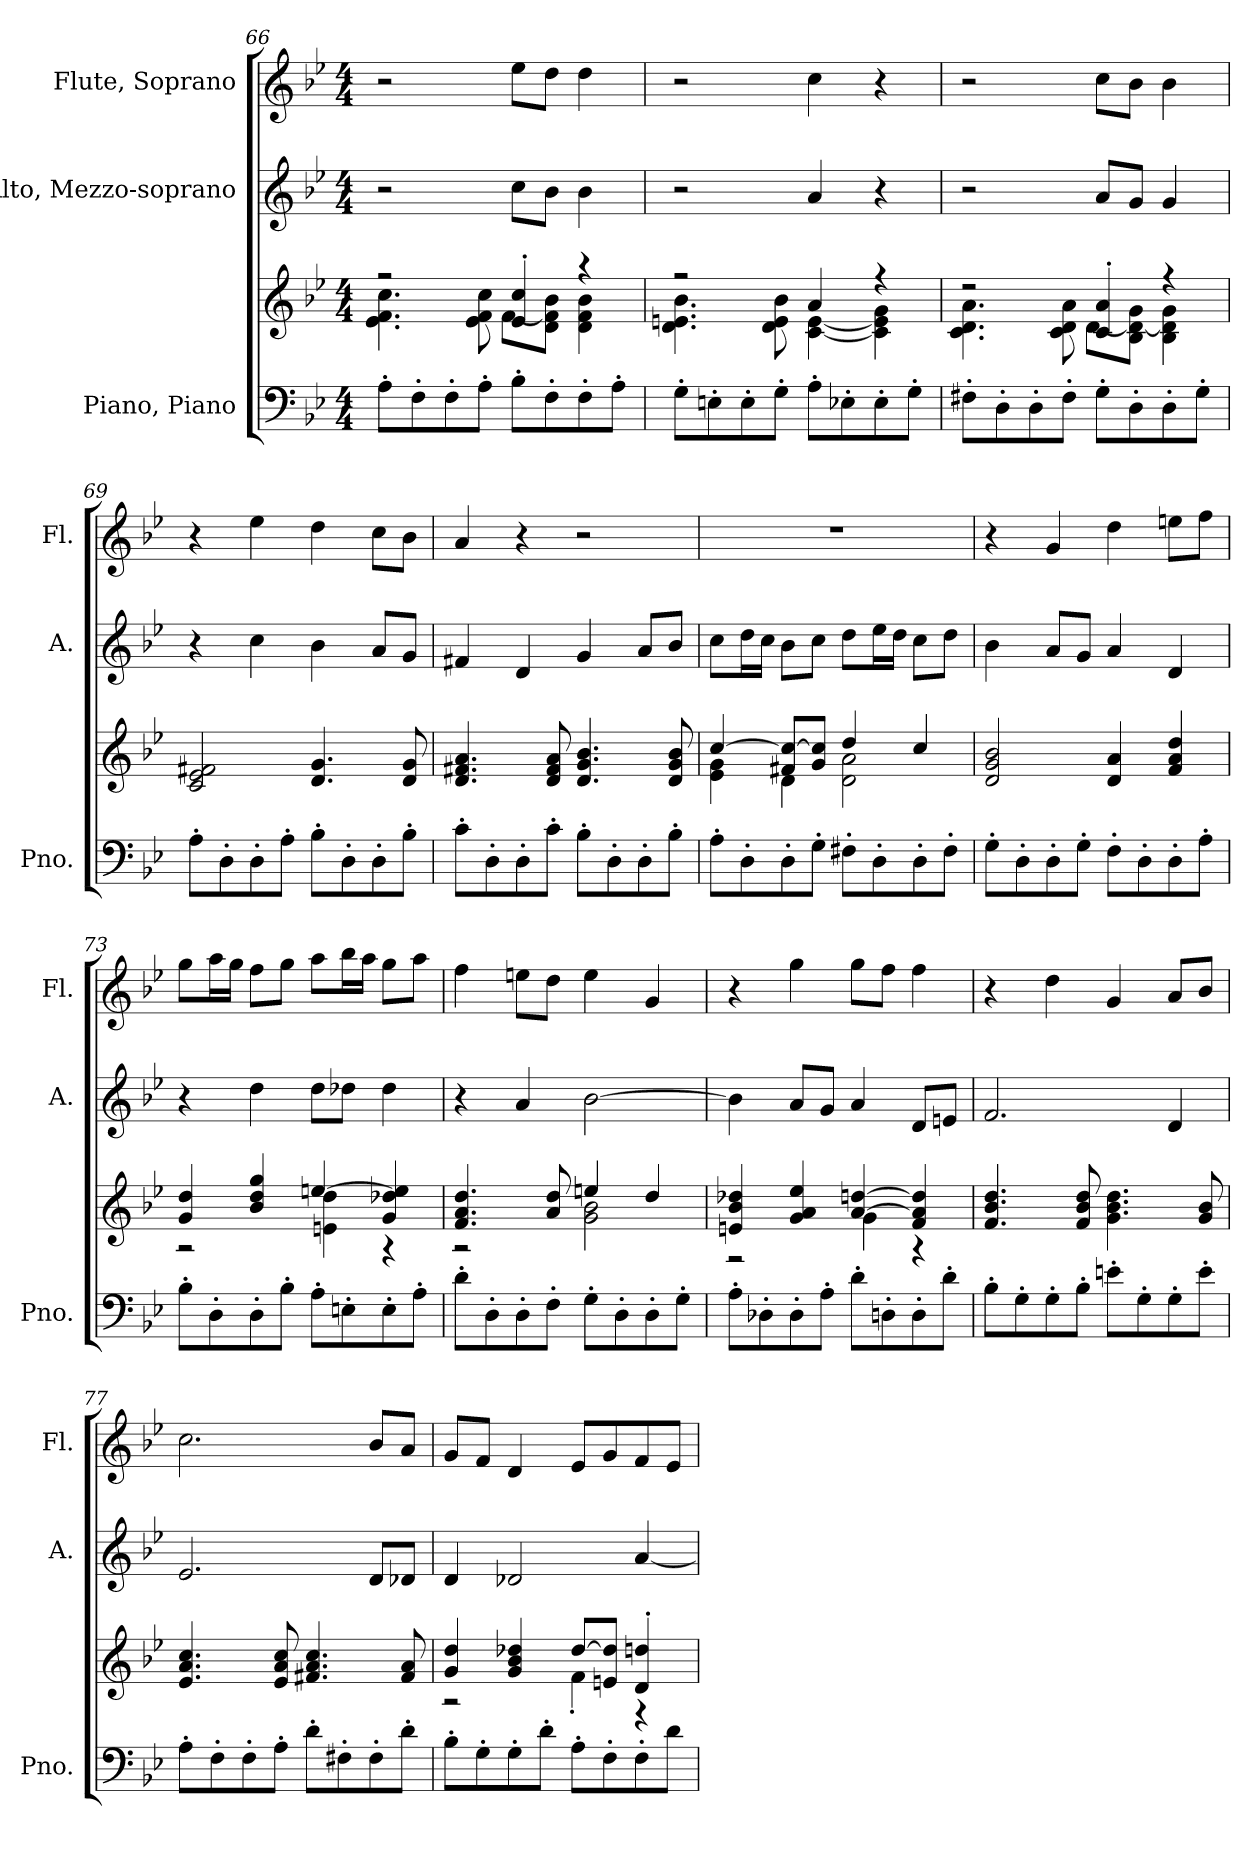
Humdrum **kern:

**kern	**kern	**kern	**kern
*part3	*part3	*part2	*part1
*staff4	*staff3	*staff2	*staff1
*I"Piano, Piano	*	*I"Alto, Mezzo-soprano	*I"Flute, Soprano
*I'Pno.	*	*I'A.	*I'Fl.
!!LO:LB:g=z
*clefF4	*clefG2	*clefG2	*clefG2
*k[b-e-]	*k[b-e-]	*k[b-e-]	*k[b-e-]
*M4/4	*M4/4	*M4/4	*M4/4
=66	=66	=66	=66
*	*^	*	*
8A'\L	2r	4.e-\ 4.f\ 4.cc\	2r	2r
8F'\	.	.	.	.
8F'\	.	.	.	.
8A'\J	.	8e-\ 8f\ 8cc\	.	.
8B-'\L	4e-/' 4cc/'	[8f\L	8cc\L	8ee-\L
8F'\	.	8d\ 8f\] 8b-\J	8b-\J	8dd\J
8F'\	4r	4d\ 4f\ 4b-\	4b-\	4dd\
8A'\J	.	.	.	.
=67	=67	=67	=67	=67
8G'\L	2r	4.d\ 4.en\ 4.b-\	2r	2r
8En'\	.	.	.	.
8E'\	.	.	.	.
8G'\J	.	8d\ 8e\ 8b-\	.	.
8A'\L	4a/	[4c\ [4e\	4a/	4cc\
8E-X'\	.	.	.	.
8E-'\	4r	4c\] 4e\] 4g\	4r	4r
8G'\J	.	.	.	.
=68	=68	=68	=68	=68
8F#X'\L	2r	4.c\ 4.d\ 4.a\	2r	2r
8D'\	.	.	.	.
8D'\	.	.	.	.
8F#'\J	.	8c\ 8d\ 8a\	.	.
8G'\L	4c/' 4a/'	[8d\L	8a/L	8cc\L
8D'\	.	8B-\ 8d\_ 8g\J	8g/J	8b-\J
8D'\	4r	4B-\ 4d\] 4g\	4g/	4b-\
8G'\J	.	.	.	.
*	*v	*v	*	*
=69	=69	=69	=69
8A'\L	2c/ 2e-/ 2f#X/	4r	4r
8D'\	.	.	.
8D'\	.	4cc\	4ee-\
8A'\J	.	.	.
8B-'\L	4.d/ 4.g/	4b-\	4dd\
8D'\	.	.	.
8D'\	.	8a/L	8cc\L
8B-'\J	8d/ 8g/	8g/J	8b-\J
!!LO:PB:g=z
=70	=70	=70	=70
8c'\L	4.d/ 4.f#X/ 4.a/	4f#X/	4a/
8D'\	.	.	.
8D'\	.	4d/	4r
8c'\J	8d/ 8f#/ 8a/	.	.
8B-'\L	4.d/ 4.g/ 4.b-/	4g/	2r
8D'\	.	.	.
8D'\	.	8a/L	.
8B-'\J	8d/ 8g/ 8b-/	8b-/J	.
=71	=71	=71	=71
*	*^	*	*
8A'\L	[4cc/	4e-\ 4g\	8cc\L	1r
8D'\	.	.	16dd\L	.
.	.	.	16cc\JJ	.
8D'\	8f#X/ 8cc/_L	4d\	8b-\L	.
8G'\J	8g/ 8cc/]J	.	8cc\J	.
8F#X'\L	4dd/	2d\ 2a\	8dd\L	.
8D'\	.	.	16ee-\L	.
.	.	.	16dd\JJ	.
8D'\	4cc/	.	8cc\L	.
8F#'\J	.	.	8dd\J	.
*	*v	*v	*	*
=72	=72	=72	=72
8G'\L	2d/ 2g/ 2b-/	4b-\	4r
8D'\	.	.	.
8D'\	.	8a/L	4g/
8G'\J	.	8g/J	.
8F'\L	4d/ 4a/	4a/	4dd\
8D'\	.	.	.
8D'\	4f/ 4a/ 4dd/	4d/	8een\L
8A'\J	.	.	8ff\J
=73	=73	=73	=73
*	*^	*	*
8B-'\L	4g/ 4dd/	2r	4r	8gg\L
8D'\	.	.	.	16aa\L
.	.	.	.	16gg\JJ
8D'\	4b-/ 4dd/ 4gg/	.	4dd\	8ff\L
8B-'\J	.	.	.	8gg\J
8A'\L	[4een/	4en\ 4dd\	8dd\L	8aa\L
8En'\	.	.	8dd-X\J	16bb-\L
.	.	.	.	16aa\JJ
8E'\	4g/ 4dd-X/ 4ee/]	4r	4dd-\	8gg\L
8A'\J	.	.	.	8aa\J
!!LO:LB:g=z
=74	=74	=74	=74	=74
8d'\L	4.f/ 4.a/ 4.dd/	2r	4r	4ff\
8D'\	.	.	.	.
8D'\	.	.	4a/	8een\L
8F'\J	8a/ 8dd/	.	.	8dd\J
8G'\L	4een/	2g\ 2b-\	[2b-\	4ee\
8D'\	.	.	.	.
8D'\	4dd/	.	.	4g/
8G'\J	.	.	.	.
=75	=75	=75	=75	=75
8A'\L	4en/ 4b-/ 4dd-X/	2r	4b-\]	4r
8D-X'\	.	.	.	.
8D-'\	4g/ 4a/ 4ee-/	.	8a/L	4gg\
8A'\J	.	.	8g/J	.
8d'\L	[4a/ [4ddn/	4g\	4a/	8gg\L
8Dn'\	.	.	.	8ff\J
8D'\	4f/ 4a/] 4dd/]	4r	8d/L	4ff\
8d'\J	.	.	8en/J	.
*	*v	*v	*	*
=76	=76	=76	=76
8B-'\L	4.f/ 4.b-/ 4.dd/	2.f/	4r
8G'\	.	.	.
8G'\	.	.	4dd\
8B-'\J	8f/ 8b-/ 8dd/	.	.
8en'\L	4.g\ 4.b-\ 4.dd\	.	4g/
8G'\	.	.	.
8G'\	.	4d/	8a/L
8e'\J	8g/ 8b-/	.	8b-/J
=77	=77	=77	=77
8A'\L	4.e-/ 4.a/ 4.cc/	2.e-/	2.cc\
8F'\	.	.	.
8F'\	.	.	.
8A'\J	8e-/ 8a/ 8cc/	.	.
8d'\L	4.f#X/ 4.a/ 4.cc/	.	.
8F#X'\	.	.	.
8F#'\	.	8d/L	8b-/L
8d'\J	8f#/ 8a/	8d-X/J	8a/J
!!LO:LB:g=z
=78	=78	=78	=78
*	*^	*	*
8B-'\L	4g/ 4dd/	2r	4d/	8g/L
8G'\	.	.	.	8f/J
8G'\	4g/ 4b-/ 4dd-X/	.	2d-X/	4d/
8d'\J	.	.	.	.
8A'\L	[8dd-/L	4f'\	.	8e-/L
8F'\	8en/ 8dd-/]J	.	.	8g/
8F'\	4d/' 4ddn/'	4r	[4a/	8f/
8d\J	.	.	.	8e-/J
*	*v	*v	*	*
=	=	=	=
*-	*-	*-	*-
